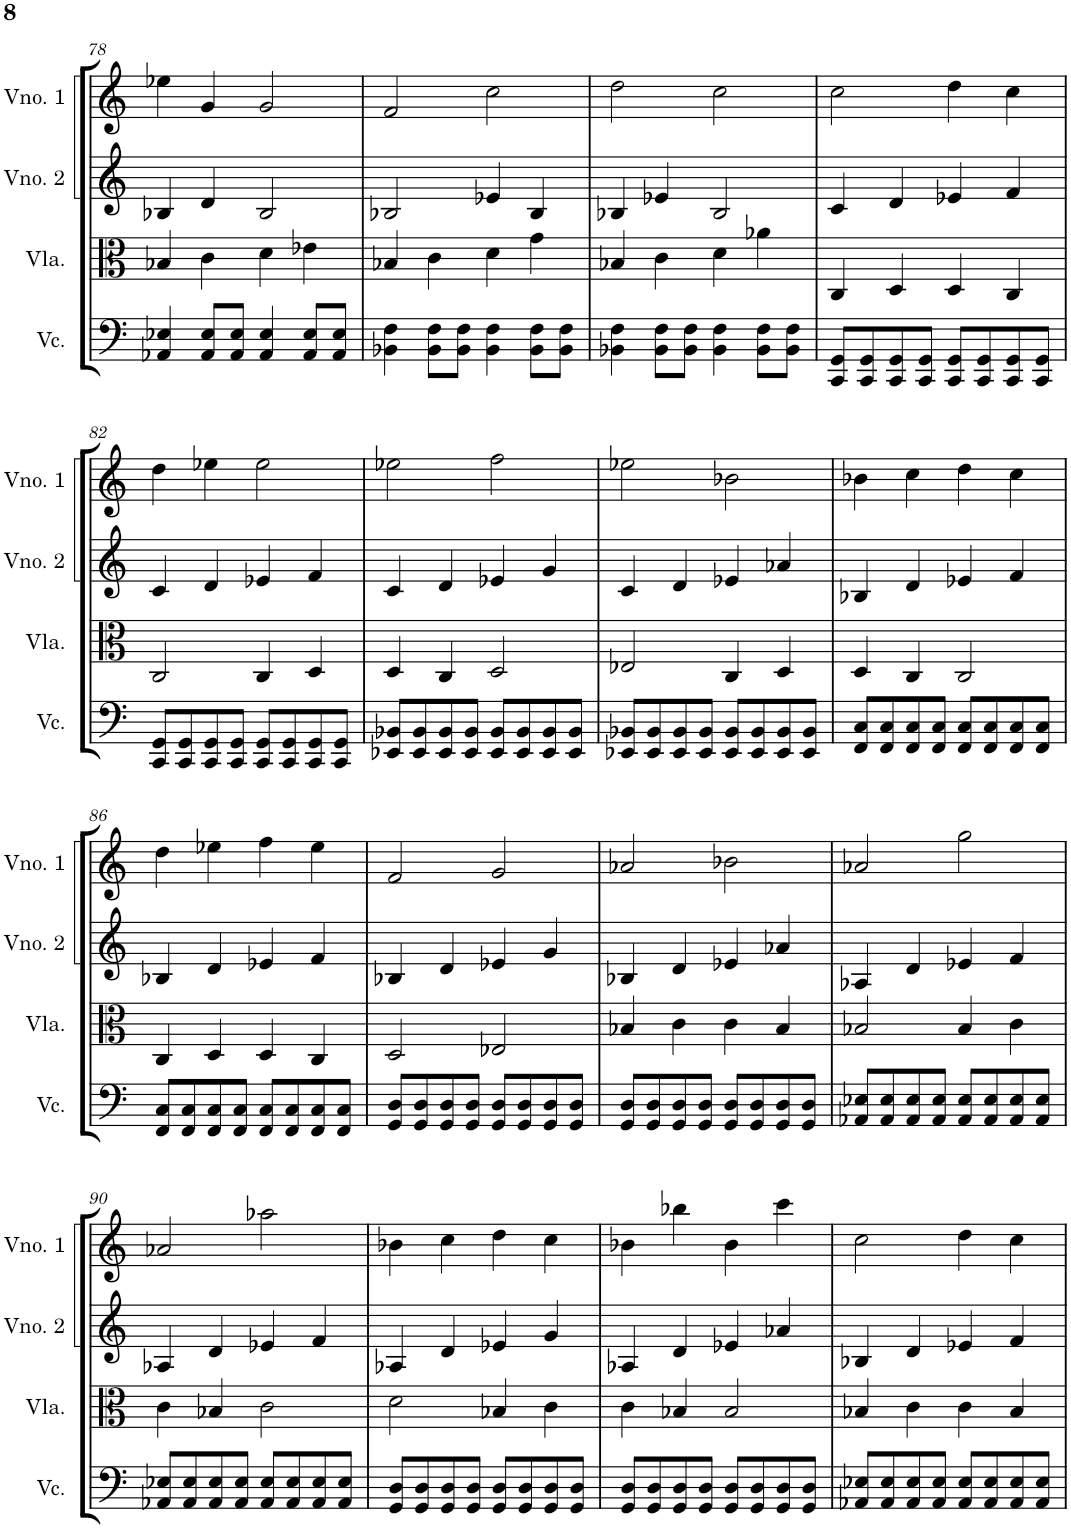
**kern	**kern	**kern	**kern
*part4	*part3	*part2	*part1
*staff4	*staff3	*staff2	*staff1
*I"Violoncelo	*I"Viola	*I"Violino 2	*I"Violino 1
*I'Vc.	*I'Vla.	*I'Vno. 2	*I'Vno. 1
!!LO:PB:g=z
*clefF4	*clefC3	*clefG2	*clefG2
*k[]	*k[]	*k[]	*k[]
*M4/4	*M4/4	*M4/4	*M4/4
=78	=78	=78	=78
4AA-X/ 4E-X/	4B-X/	4B-X/	4ee-X\
8AA-/ 8E-/L	4c\	4d/	4g/
8AA-/ 8E-/J	.	.	.
4AA-/ 4E-/	4d\	2B-/	2g/
8AA-/ 8E-/L	4e-X\	.	.
8AA-/ 8E-/J	.	.	.
=79	=79	=79	=79
4BB-X\ 4F\	4B-X/	2B-X/	2f/
8BB-\ 8F\L	4c\	.	.
8BB-\ 8F\J	.	.	.
4BB-\ 4F\	4d\	4e-X/	2cc\
8BB-\ 8F\L	4g\	4B-/	.
8BB-\ 8F\J	.	.	.
=80	=80	=80	=80
4BB-X\ 4F\	4B-X/	4B-X/	2dd\
8BB-\ 8F\L	4c\	4e-X/	.
8BB-\ 8F\J	.	.	.
4BB-\ 4F\	4d\	2B-/	2cc\
8BB-\ 8F\L	4a-X\	.	.
8BB-\ 8F\J	.	.	.
=81	=81	=81	=81
8CC/ 8GG/L	4C/	4c/	2cc\
8CC/ 8GG/	.	.	.
8CC/ 8GG/	4D/	4d/	.
8CC/ 8GG/J	.	.	.
8CC/ 8GG/L	4D/	4e-X/	4dd\
8CC/ 8GG/	.	.	.
8CC/ 8GG/	4C/	4f/	4cc\
8CC/ 8GG/J	.	.	.
!!LO:LB:g=z
=82	=82	=82	=82
8CC/ 8GG/L	2C/	4c/	4dd\
8CC/ 8GG/	.	.	.
8CC/ 8GG/	.	4d/	4ee-X\
8CC/ 8GG/J	.	.	.
8CC/ 8GG/L	4C/	4e-X/	2ee-\
8CC/ 8GG/	.	.	.
8CC/ 8GG/	4D/	4f/	.
8CC/ 8GG/J	.	.	.
=83	=83	=83	=83
8EE-X/ 8BB-X/L	4D/	4c/	2ee-X\
8EE-/ 8BB-/	.	.	.
8EE-/ 8BB-/	4C/	4d/	.
8EE-/ 8BB-/J	.	.	.
8EE-/ 8BB-/L	2D/	4e-X/	2ff\
8EE-/ 8BB-/	.	.	.
8EE-/ 8BB-/	.	4g/	.
8EE-/ 8BB-/J	.	.	.
=84	=84	=84	=84
8EE-X/ 8BB-X/L	2E-X/	4c/	2ee-X\
8EE-/ 8BB-/	.	.	.
8EE-/ 8BB-/	.	4d/	.
8EE-/ 8BB-/J	.	.	.
8EE-/ 8BB-/L	4C/	4e-X/	2b-X\
8EE-/ 8BB-/	.	.	.
8EE-/ 8BB-/	4D/	4a-X/	.
8EE-/ 8BB-/J	.	.	.
=85	=85	=85	=85
8FF/ 8C/L	4D/	4B-X/	4b-X\
8FF/ 8C/	.	.	.
8FF/ 8C/	4C/	4d/	4cc\
8FF/ 8C/J	.	.	.
8FF/ 8C/L	2C/	4e-X/	4dd\
8FF/ 8C/	.	.	.
8FF/ 8C/	.	4f/	4cc\
8FF/ 8C/J	.	.	.
!!LO:LB:g=z
=86	=86	=86	=86
8FF/ 8C/L	4C/	4B-X/	4dd\
8FF/ 8C/	.	.	.
8FF/ 8C/	4D/	4d/	4ee-X\
8FF/ 8C/J	.	.	.
8FF/ 8C/L	4D/	4e-X/	4ff\
8FF/ 8C/	.	.	.
8FF/ 8C/	4C/	4f/	4ee-\
8FF/ 8C/J	.	.	.
=87	=87	=87	=87
8GG/ 8D/L	2D/	4B-X/	2f/
8GG/ 8D/	.	.	.
8GG/ 8D/	.	4d/	.
8GG/ 8D/J	.	.	.
8GG/ 8D/L	2E-X/	4e-X/	2g/
8GG/ 8D/	.	.	.
8GG/ 8D/	.	4g/	.
8GG/ 8D/J	.	.	.
=88	=88	=88	=88
8GG/ 8D/L	4B-X/	4B-X/	2a-X/
8GG/ 8D/	.	.	.
8GG/ 8D/	4c\	4d/	.
8GG/ 8D/J	.	.	.
8GG/ 8D/L	4c\	4e-X/	2b-X\
8GG/ 8D/	.	.	.
8GG/ 8D/	4B-/	4a-X/	.
8GG/ 8D/J	.	.	.
=89	=89	=89	=89
8AA-X/ 8E-X/L	2B-X/	4A-X/	2a-X/
8AA-/ 8E-/	.	.	.
8AA-/ 8E-/	.	4d/	.
8AA-/ 8E-/J	.	.	.
8AA-/ 8E-/L	4B-/	4e-X/	2gg\
8AA-/ 8E-/	.	.	.
8AA-/ 8E-/	4c\	4f/	.
8AA-/ 8E-/J	.	.	.
!!LO:LB:g=z
=90	=90	=90	=90
8AA-X/ 8E-X/L	4c\	4A-X/	2a-X/
8AA-/ 8E-/	.	.	.
8AA-/ 8E-/	4B-X/	4d/	.
8AA-/ 8E-/J	.	.	.
8AA-/ 8E-/L	2c\	4e-X/	2aa-X\
8AA-/ 8E-/	.	.	.
8AA-/ 8E-/	.	4f/	.
8AA-/ 8E-/J	.	.	.
=91	=91	=91	=91
8GG/ 8D/L	2d\	4A-X/	4b-X\
8GG/ 8D/	.	.	.
8GG/ 8D/	.	4d/	4cc\
8GG/ 8D/J	.	.	.
8GG/ 8D/L	4B-X/	4e-X/	4dd\
8GG/ 8D/	.	.	.
8GG/ 8D/	4c\	4g/	4cc\
8GG/ 8D/J	.	.	.
=92	=92	=92	=92
8GG/ 8D/L	4c\	4A-X/	4b-X\
8GG/ 8D/	.	.	.
8GG/ 8D/	4B-X/	4d/	4bb-X\
8GG/ 8D/J	.	.	.
8GG/ 8D/L	2B-/	4e-X/	4b-\
8GG/ 8D/	.	.	.
8GG/ 8D/	.	4a-X/	4ccc\
8GG/ 8D/J	.	.	.
=93	=93	=93	=93
8AA-X/ 8E-X/L	4B-X/	4B-X/	2cc\
8AA-/ 8E-/	.	.	.
8AA-/ 8E-/	4c\	4d/	.
8AA-/ 8E-/J	.	.	.
8AA-/ 8E-/L	4c\	4e-X/	4dd\
8AA-/ 8E-/	.	.	.
8AA-/ 8E-/	4B-/	4f/	4cc\
8AA-/ 8E-/J	.	.	.
=	=	=	=
*-	*-	*-	*-
